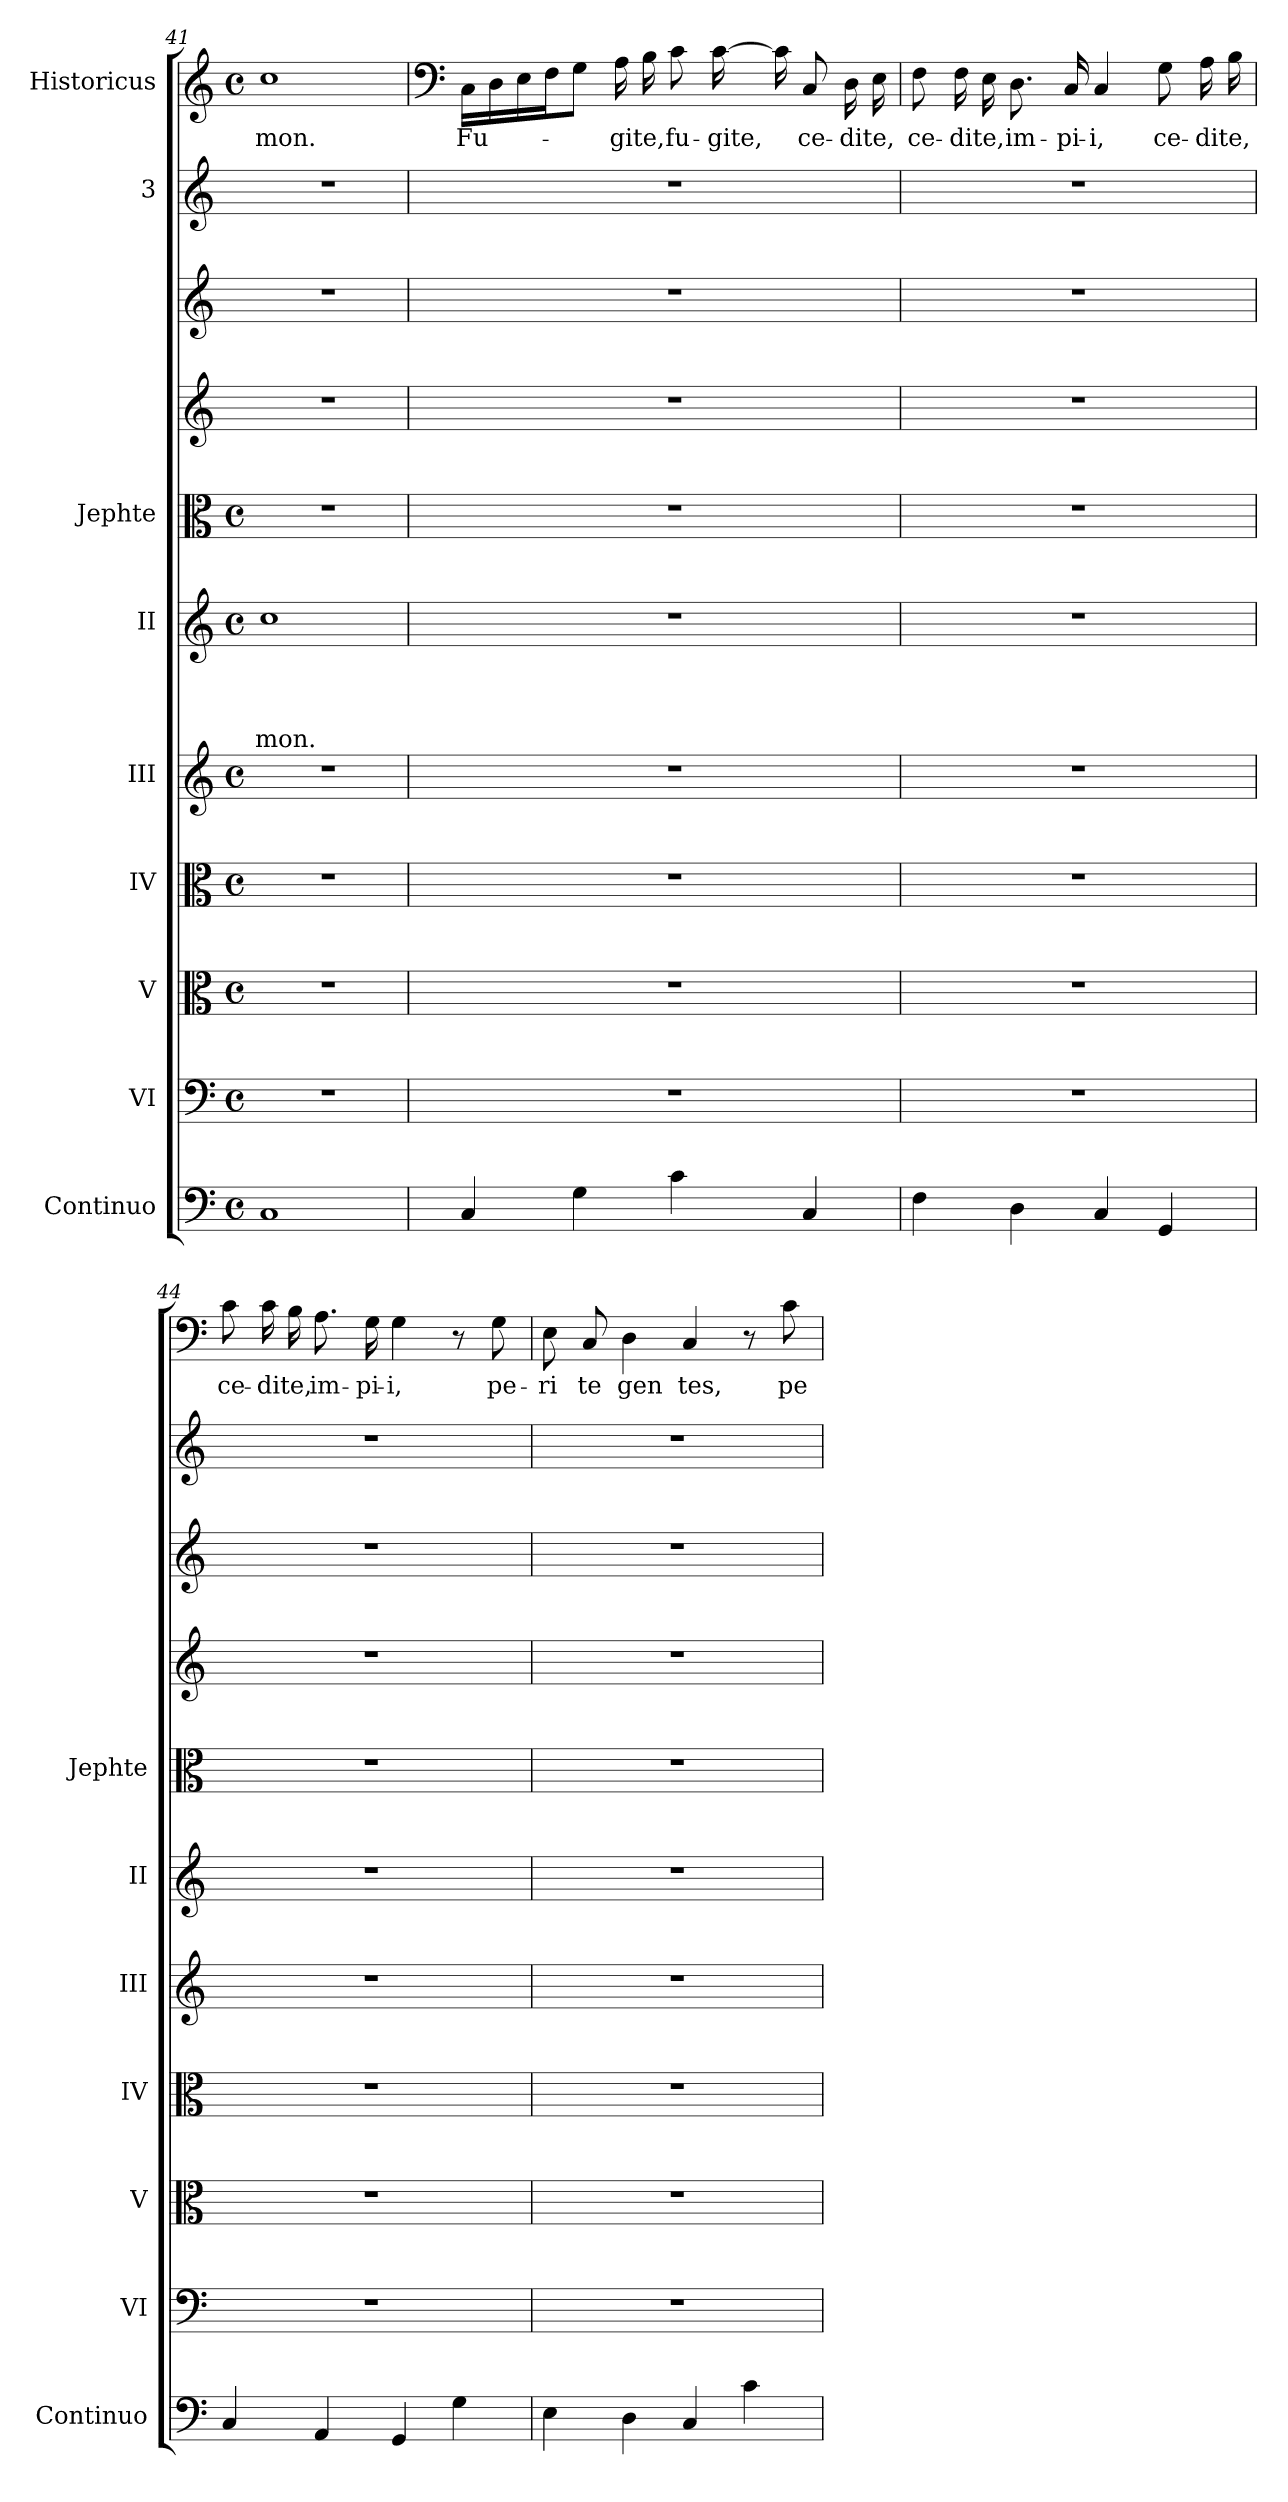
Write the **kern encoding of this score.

**kern	**kern	**kern	**kern	**kern	**kern	**text	**text	**text	**text	**kern	**kern	**kern	**kern	**kern	**text
*part11	*part10	*part9	*part8	*part7	*part6	*part6	*part6	*part6	*part6	*part5	*part4	*part3	*part2	*part1	*part1
*staff11	*staff10	*staff9	*staff8	*staff7	*staff6	*staff6	*staff6	*staff6	*staff6	*staff5	*staff4	*staff3	*staff2	*staff1	*staff1
*I"Continuo	*I"VI	*I"V	*I"IV	*I"III	*I"II	*	*	*	*	*I"Jephte	*	*	*I"3	*I"Historicus	*
*I'Continuo	*I'VI	*I'V	*I'IV	*I'III	*I'II	*	*	*	*	*I'Jephte	*	*	*	*	*
*clefF4	*clefF4	*clefC3	*clefC3	*clefG2	*clefG2	*	*	*	*	*clefC3	*clefG2	*clefG2	*clefG2	*clefG2	*
*k[]	*k[]	*k[]	*k[]	*k[]	*k[]	*	*	*	*	*k[]	*k[]	*k[]	*k[]	*k[]	*
*C:	*C:	*C:	*C:	*C:	*C:	*	*	*	*	*C:	*C:	*C:	*C:	*C:	*
*M4/4	*M4/4	*M4/4	*M4/4	*M4/4	*M4/4	*	*	*	*	*M4/4	*	*	*	*M4/4	*
*met(c)	*met(c)	*met(c)	*met(c)	*met(c)	*met(c)	*	*	*	*	*met(c)	*	*	*	*met(c)	*
=41	=41	=41	=41	=41	=41	=41	=41	=41	=41	=41	=41	=41	=41	=41	=41
!	!	!	!	!	!	!	!	!	!LO:LY:b	!	!	!	!	!	!LO:LY:b
1C	1r	1r	1r	1r	1cc	.	.	.	-mon.	1r	1r	1r	1r	1cc	mon.
!!LO:LB:g=z
=42!	=42!	=42!	=42!	=42!	=42!	=42!	=42!	=42!	=42!	=42!	=42!	=42!	=42!	=42!	=42!
*	*	*	*	*	*	*	*	*	*	*	*	*	*	*clefF4	*
!	!	!	!	!	!	!	!	!	!	!	!	!	!	!	!LO:LY:b
4C/	1r	1r	1r	1r	1r	.	.	.	.	1r	1r	1r	1r	16C\LL	Fu-
.	.	.	.	.	.	.	.	.	.	.	.	.	.	16D\	.
.	.	.	.	.	.	.	.	.	.	.	.	.	.	16E\	.
.	.	.	.	.	.	.	.	.	.	.	.	.	.	16F\J	.
4G\	.	.	.	.	.	.	.	.	.	.	.	.	.	8G\J	.
!	!	!	!	!	!	!	!	!	!	!	!	!	!	!	!LO:LY:b
.	.	.	.	.	.	.	.	.	.	.	.	.	.	16A\	-gite,
.	.	.	.	.	.	.	.	.	.	.	.	.	.	16B\	.
!	!	!	!	!	!	!	!	!	!	!	!	!	!	!	!LO:LY:b
4c\	.	.	.	.	.	.	.	.	.	.	.	.	.	8c\	fu-
!	!	!	!	!	!	!	!	!	!	!	!	!	!	!	!LO:LY:b
.	.	.	.	.	.	.	.	.	.	.	.	.	.	[<16c\	-gite,
.	.	.	.	.	.	.	.	.	.	.	.	.	.	16c\]	.
!	!	!	!	!	!	!	!	!	!	!	!	!	!	!	!LO:LY:b
4C/	.	.	.	.	.	.	.	.	.	.	.	.	.	8C/	ce-
!	!	!	!	!	!	!	!	!	!	!	!	!	!	!	!LO:LY:b
.	.	.	.	.	.	.	.	.	.	.	.	.	.	16D\	-dite,
.	.	.	.	.	.	.	.	.	.	.	.	.	.	16E\	.
=43	=43	=43	=43	=43	=43	=43	=43	=43	=43	=43	=43	=43	=43	=43	=43
!	!	!	!	!	!	!	!	!	!	!	!	!	!	!	!LO:LY:b
4F\	1r	1r	1r	1r	1r	.	.	.	.	1r	1r	1r	1r	8F\	ce-
!	!	!	!	!	!	!	!	!	!	!	!	!	!	!	!LO:LY:b
.	.	.	.	.	.	.	.	.	.	.	.	.	.	16F\	-dite,
.	.	.	.	.	.	.	.	.	.	.	.	.	.	16E\	.
!	!	!	!	!	!	!	!	!	!	!	!	!	!	!	!LO:LY:b
4D\	.	.	.	.	.	.	.	.	.	.	.	.	.	8.D\	im-
!	!	!	!	!	!	!	!	!	!	!	!	!	!	!	!LO:LY:b
.	.	.	.	.	.	.	.	.	.	.	.	.	.	16C/	-pi-
!	!	!	!	!	!	!	!	!	!	!	!	!	!	!	!LO:LY:b
4C/	.	.	.	.	.	.	.	.	.	.	.	.	.	4C/	-i,
!	!	!	!	!	!	!	!	!	!	!	!	!	!	!	!LO:LY:b
4GG/	.	.	.	.	.	.	.	.	.	.	.	.	.	8G\	ce-
!	!	!	!	!	!	!	!	!	!	!	!	!	!	!	!LO:LY:b
.	.	.	.	.	.	.	.	.	.	.	.	.	.	16A\	-dite,
.	.	.	.	.	.	.	.	.	.	.	.	.	.	16B\	.
=44	=44	=44	=44	=44	=44	=44	=44	=44	=44	=44	=44	=44	=44	=44	=44
!	!	!	!	!	!	!	!	!	!	!	!	!	!	!	!LO:LY:b
4C/	1r	1r	1r	1r	1r	.	.	.	.	1r	1r	1r	1r	8c\	ce-
!	!	!	!	!	!	!	!	!	!	!	!	!	!	!	!LO:LY:b
.	.	.	.	.	.	.	.	.	.	.	.	.	.	16c\	-dite,
.	.	.	.	.	.	.	.	.	.	.	.	.	.	16B\	.
!	!	!	!	!	!	!	!	!	!	!	!	!	!	!	!LO:LY:b
4AA/	.	.	.	.	.	.	.	.	.	.	.	.	.	8.A\	im-
!	!	!	!	!	!	!	!	!	!	!	!	!	!	!	!LO:LY:b
.	.	.	.	.	.	.	.	.	.	.	.	.	.	16G\	-pi-
!	!	!	!	!	!	!	!	!	!	!	!	!	!	!	!LO:LY:b
4GG/	.	.	.	.	.	.	.	.	.	.	.	.	.	4G\	-i,
4G\	.	.	.	.	.	.	.	.	.	.	.	.	.	8r	.
!	!	!	!	!	!	!	!	!	!	!	!	!	!	!	!LO:LY:b
.	.	.	.	.	.	.	.	.	.	.	.	.	.	8G\	pe-
!!LO:LB:g=z
=45	=45	=45	=45	=45	=45	=45	=45	=45	=45	=45	=45	=45	=45	=45	=45
!	!	!	!	!	!	!	!	!	!	!	!	!	!	!	!LO:LY:b
4E\	1r	1r	1r	1r	1r	.	.	.	.	1r	1r	1r	1r	8E\	-ri
!	!	!	!	!	!	!	!	!	!	!	!	!	!	!	!LO:LY:b
.	.	.	.	.	.	.	.	.	.	.	.	.	.	8C/	te
!	!	!	!	!	!	!	!	!	!	!	!	!	!	!	!LO:LY:b
4D\	.	.	.	.	.	.	.	.	.	.	.	.	.	4D\	gen
!	!	!	!	!	!	!	!	!	!	!	!	!	!	!	!LO:LY:b
4C/	.	.	.	.	.	.	.	.	.	.	.	.	.	4C/	tes,
4c\	.	.	.	.	.	.	.	.	.	.	.	.	.	8r	.
!	!	!	!	!	!	!	!	!	!	!	!	!	!	!	!LO:LY:b
.	.	.	.	.	.	.	.	.	.	.	.	.	.	8c\	pe
=	=	=	=	=	=	=	=	=	=	=	=	=	=	=	=
*-	*-	*-	*-	*-	*-	*-	*-	*-	*-	*-	*-	*-	*-	*-	*-
